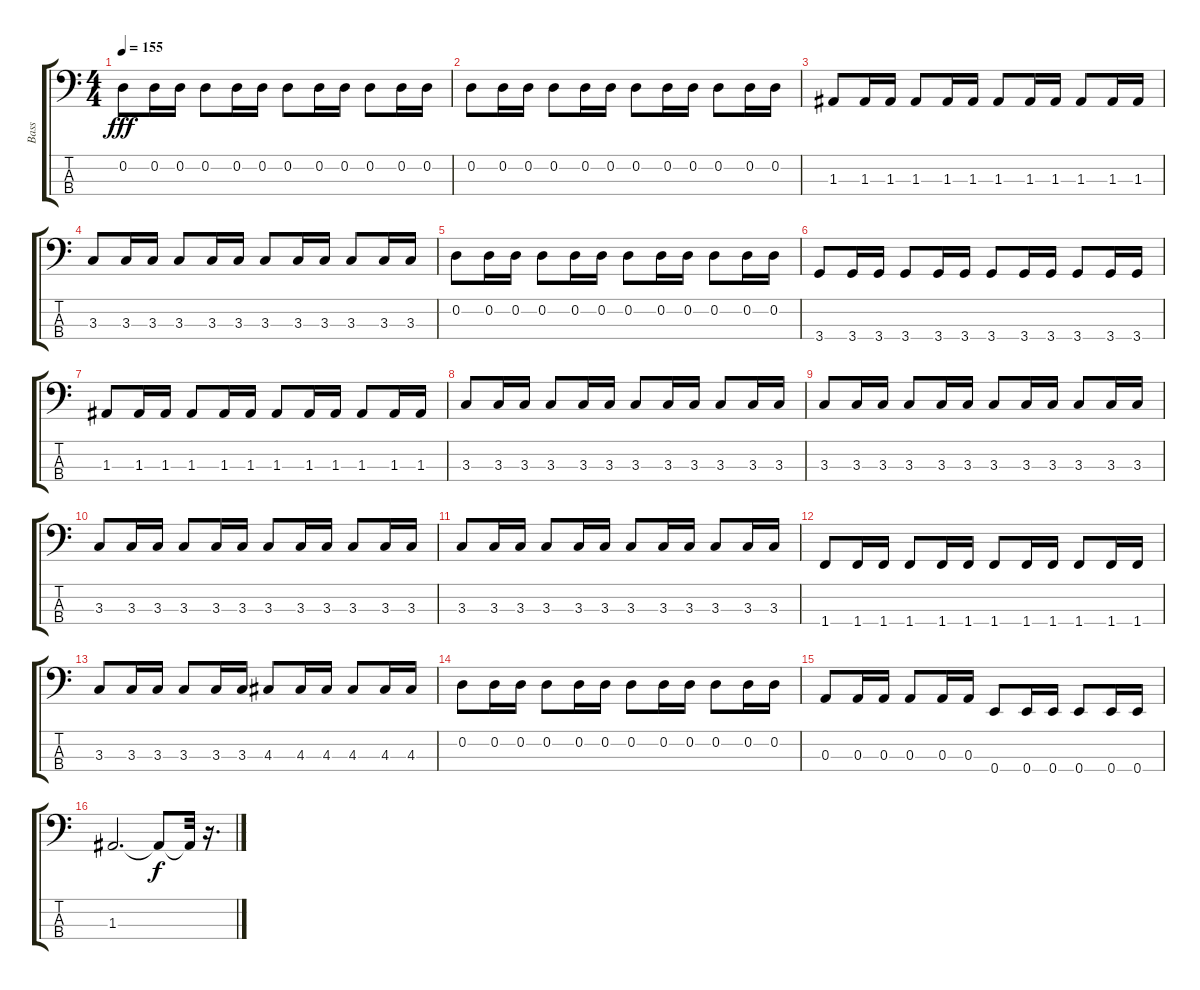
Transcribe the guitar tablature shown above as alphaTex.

\track ("Bass" "Bass") {instrument electricbassfinger}
\staff {score tabs}
\tuning (G2 D2 A1 E1) {hide}
\ts (4 4)
\tempo 155
\clef f4
\ks c
0.2.8{dy fff} 0.2.16 0.2.16 0.2.8 0.2.16 0.2.16 0.2.8 0.2.16 0.2.16 0.2.8 0.2.16 0.2.16 |
0.2.8 0.2.16 0.2.16 0.2.8 0.2.16 0.2.16 0.2.8 0.2.16 0.2.16 0.2.8 0.2.16 0.2.16 |
1.3.8 1.3.16 1.3.16 1.3.8 1.3.16 1.3.16 1.3.8 1.3.16 1.3.16 1.3.8 1.3.16 1.3.16 |
3.3.8 3.3.16 3.3.16 3.3.8 3.3.16 3.3.16 3.3.8 3.3.16 3.3.16 3.3.8 3.3.16 3.3.16 |
0.2.8 0.2.16 0.2.16 0.2.8 0.2.16 0.2.16 0.2.8 0.2.16 0.2.16 0.2.8 0.2.16 0.2.16 |
3.4.8 3.4.16 3.4.16 3.4.8 3.4.16 3.4.16 3.4.8 3.4.16 3.4.16 3.4.8 3.4.16 3.4.16 |
1.3.8 1.3.16 1.3.16 1.3.8 1.3.16 1.3.16 1.3.8 1.3.16 1.3.16 1.3.8 1.3.16 1.3.16 |
3.3.8 3.3.16 3.3.16 3.3.8 3.3.16 3.3.16 3.3.8 3.3.16 3.3.16 3.3.8 3.3.16 3.3.16 |
3.3.8 3.3.16 3.3.16 3.3.8 3.3.16 3.3.16 3.3.8 3.3.16 3.3.16 3.3.8 3.3.16 3.3.16 |
3.3.8 3.3.16 3.3.16 3.3.8 3.3.16 3.3.16 3.3.8 3.3.16 3.3.16 3.3.8 3.3.16 3.3.16 |
3.3.8 3.3.16 3.3.16 3.3.8 3.3.16 3.3.16 3.3.8 3.3.16 3.3.16 3.3.8 3.3.16 3.3.16 |
1.4.8 1.4.16 1.4.16 1.4.8 1.4.16 1.4.16 1.4.8 1.4.16 1.4.16 1.4.8 1.4.16 1.4.16 |
3.3.8 3.3.16 3.3.16 3.3.8 3.3.16 3.3.16 4.3.8 4.3.16 4.3.16 4.3.8 4.3.16 4.3.16 |
0.2.8 0.2.16 0.2.16 0.2.8 0.2.16 0.2.16 0.2.8 0.2.16 0.2.16 0.2.8 0.2.16 0.2.16 |
0.3.8 0.3.16 0.3.16 0.3.8 0.3.16 0.3.16 0.4.8 0.4.16 0.4.16 0.4.8 0.4.16 0.4.16 |
1.3.2{d} 1.3{t}.8{dy f} 1.3{t}.32 r.16{d}
